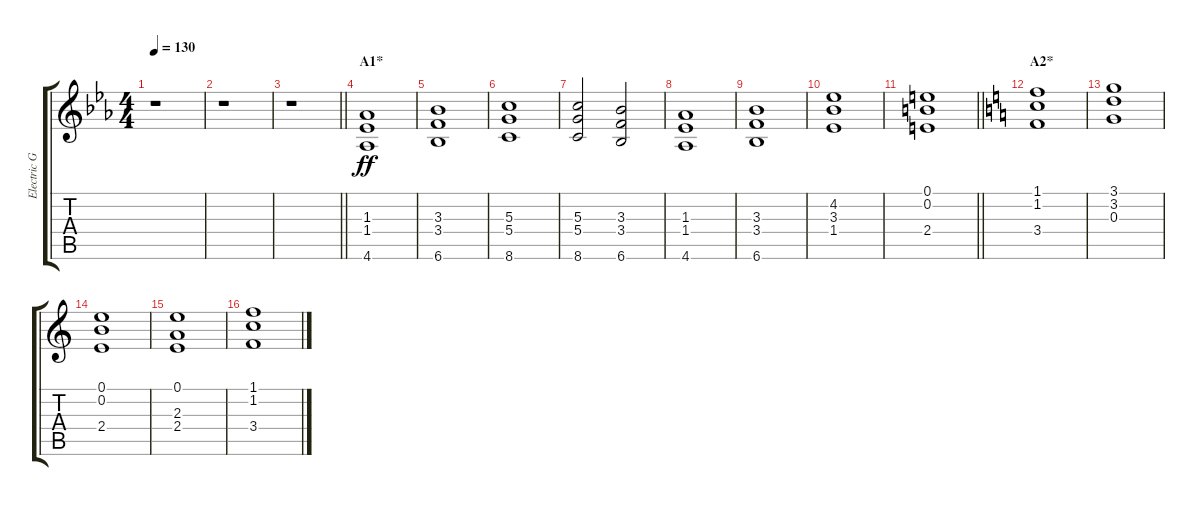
\track ("Electric Guitar (Distortion)" "Electric G") {instrument distortionguitar}
\staff {score tabs}
\tuning (E4 B3 G3 D3 A2 E2) {hide}
\ts (4 4)
\tempo 130
\clef g2
\ks eb
r.1{dy ff} |
r.1 |
\barLineRight lightlight
r.1 |
\section ("" "A1*")
(1.3 1.4 4.6).1{volume 16 instrument distortionguitar} |
(3.3 3.4 6.6).1 |
(5.3 5.4 8.6).1 |
(5.3 5.4 8.6).2 (3.3 3.4 6.6).2 |
(1.3 1.4 4.6).1 |
(3.3 3.4 6.6).1 |
(4.2 3.3 1.4).1 |
\barLineRight lightlight
(0.1 0.2 2.4).1 |
\section ("" "A2*")
\ks c
(1.1 1.2 3.4).1 |
(3.1 3.2 0.3).1 |
(0.1 0.2 2.4).1 |
(0.1 2.3 2.4).1 |
(1.1 1.2 3.4).1
